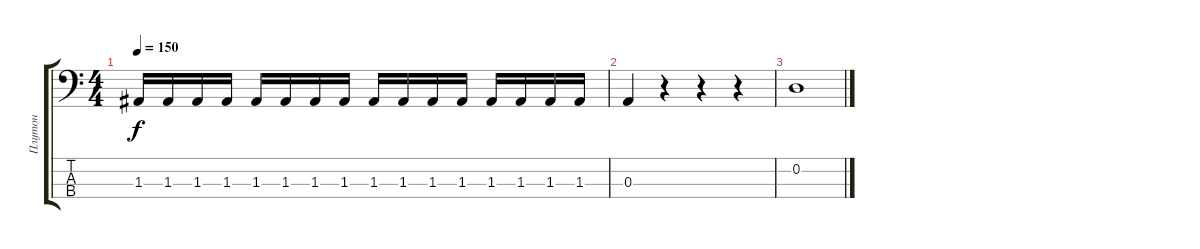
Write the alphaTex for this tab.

\track ("Плутон" "Плутон") {instrument electricbassfinger}
\staff {score tabs}
\tuning (G2 D2 A1 E1) {hide}
\ts (4 4)
\tempo 150
\clef f4
\ks c
1.3.16{dy f} 1.3.16 1.3.16 1.3.16 1.3.16 1.3.16 1.3.16 1.3.16 1.3.16 1.3.16 1.3.16 1.3.16 1.3.16 1.3.16 1.3.16 1.3.16 |
0.3.4 r.4 r.4 r.4 |
0.2.1
